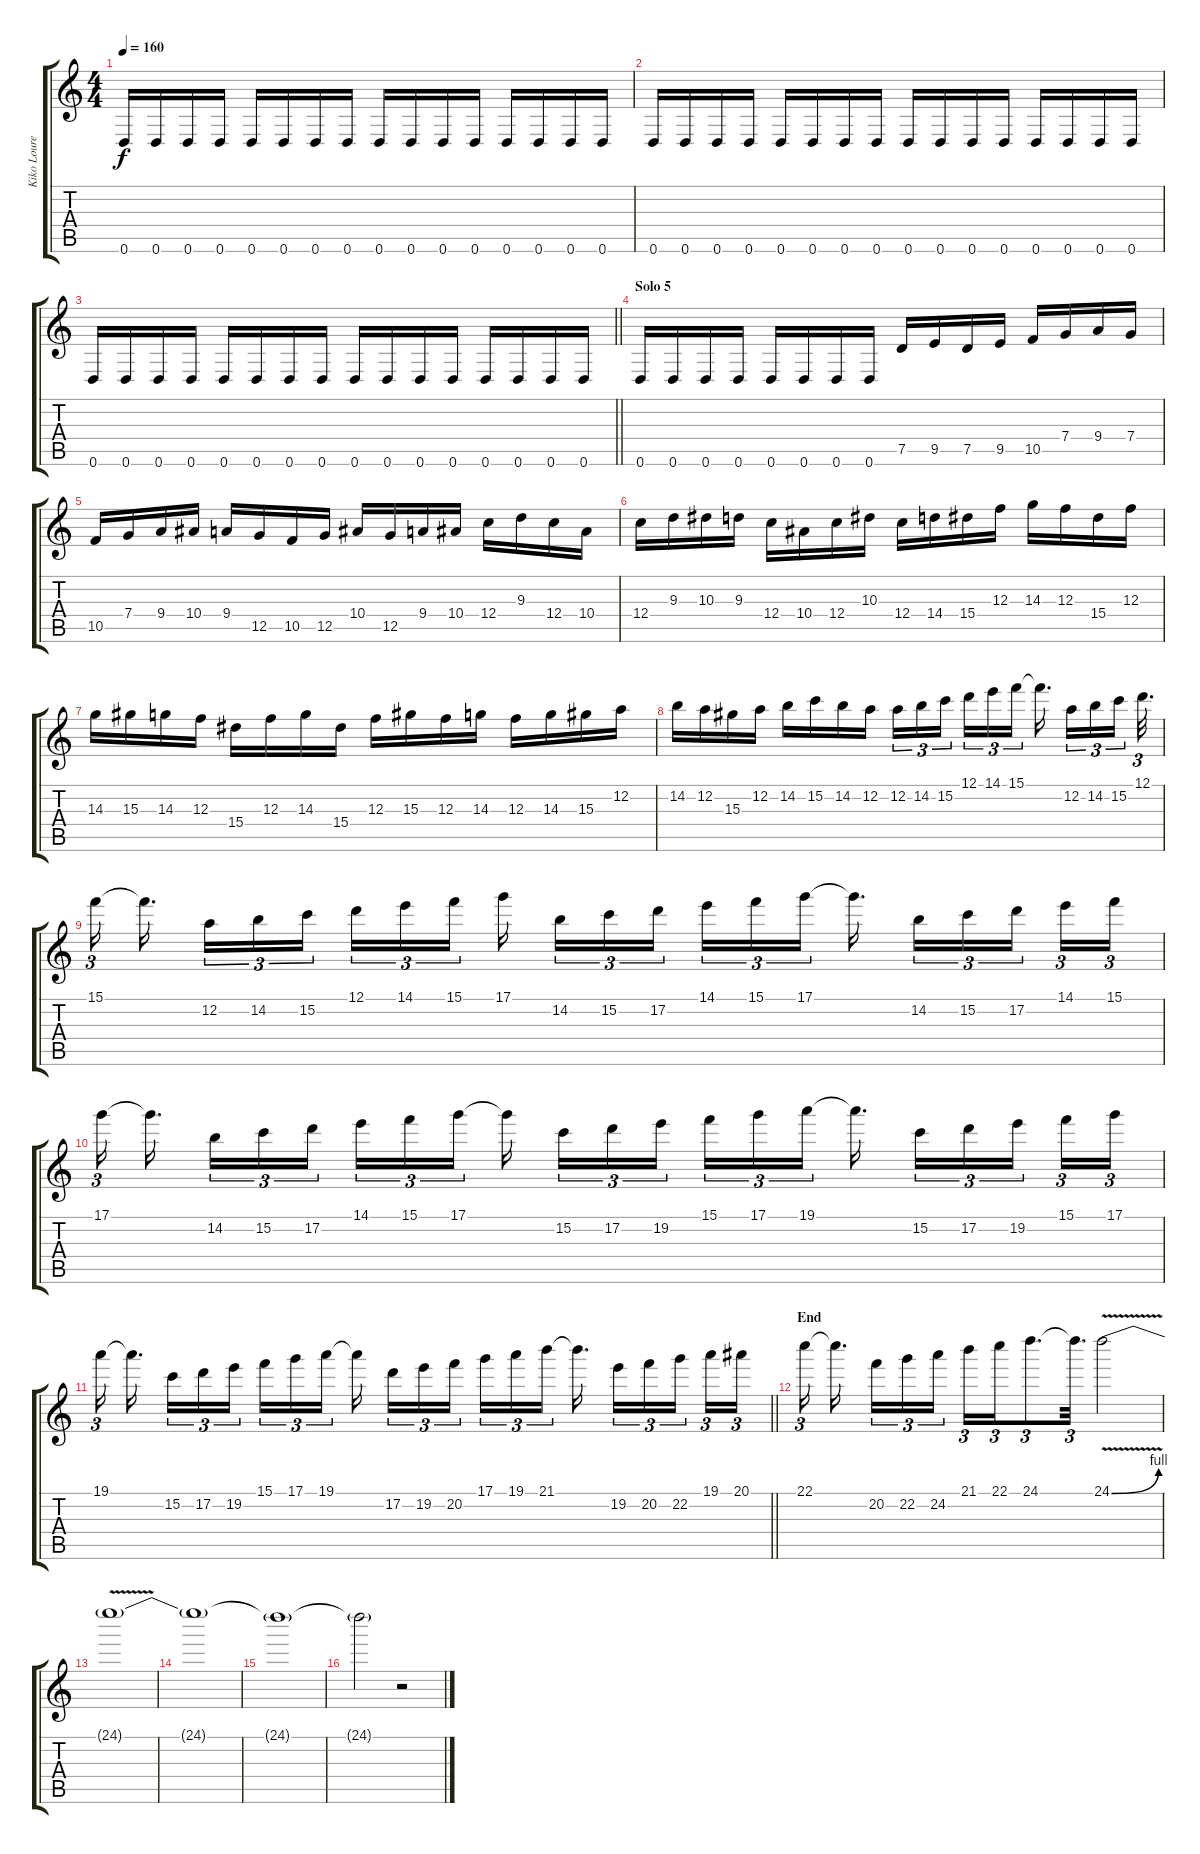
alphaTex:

\track ("Kiko Loureiro" "Kiko Loure") {instrument distortionguitar}
\staff {score tabs}
\tuning (D4 A3 F3 C3 G2 D2) {hide}
\ts (4 4)
\tempo 160
\clef g2
\ks c
0.6.16{dy f} 0.6.16 0.6.16 0.6.16 0.6.16 0.6.16 0.6.16 0.6.16 0.6.16 0.6.16 0.6.16 0.6.16 0.6.16 0.6.16 0.6.16 0.6.16 |
0.6.16 0.6.16 0.6.16 0.6.16 0.6.16 0.6.16 0.6.16 0.6.16 0.6.16 0.6.16 0.6.16 0.6.16 0.6.16 0.6.16 0.6.16 0.6.16 |
\barLineRight lightlight
0.6.16 0.6.16 0.6.16 0.6.16 0.6.16 0.6.16 0.6.16 0.6.16 0.6.16 0.6.16 0.6.16 0.6.16 0.6.16 0.6.16 0.6.16 0.6.16 |
\section ("" "Solo 5")
0.6.16 0.6.16 0.6.16 0.6.16 0.6.16 0.6.16 0.6.16 0.6.16 7.5.16 9.5.16 7.5.16 9.5.16 10.5.16 7.4.16 9.4.16 7.4.16 |
10.5.16 7.4.16 9.4.16 10.4.16 9.4.16 12.5.16 10.5.16 12.5.16 10.4.16 12.5.16 9.4.16 10.4.16 12.4.16 9.3.16 12.4.16 10.4.16 |
12.4.16 9.3.16 10.3.16 9.3.16 12.4.16 10.4.16 12.4.16 10.3.16 12.4.16 14.4.16 15.4.16 12.3.16 14.3.16 12.3.16 15.4.16 12.3.16 |
14.3.16 15.3.16 14.3.16 12.3.16 15.4.16 12.3.16 14.3.16 15.4.16 12.3.16 15.3.16 12.3.16 14.3.16 12.3.16 14.3.16 15.3.16 12.2.16 |
14.2.16 12.2.16 15.3.16 12.2.16 14.2.16 15.2.16 14.2.16 12.2.16 12.2.16{tu (3 2)} 14.2.16{tu (3 2)} 15.2.16{tu (3 2) beam splitsecondary} 12.1.16{tu (3 2)} 14.1.16{tu (3 2)} 15.1.16{tu (3 2)} 15.1{t}.16{d beam splitsecondary} 12.2.16{tu (3 2)} 14.2.16{tu (3 2)} 15.2.16{tu (3 2) beam splitsecondary} 12.1.32{d tu (3 2)} |
15.1.16{tu (3 2) beam splitsecondary} 15.1{t}.16{d beam splitsecondary} 12.2.16{tu (3 2)} 14.2.16{tu (3 2)} 15.2.16{tu (3 2)} 12.1.16{tu (3 2)} 14.1.16{tu (3 2)} 15.1.16{tu (3 2) beam splitsecondary} 17.1.16{beam splitsecondary} 14.2.16{tu (3 2)} 15.2.16{tu (3 2)} 17.2.16{tu (3 2) beam splitsecondary} 14.1.16{tu (3 2)} 15.1.16{tu (3 2)} 17.1.16{tu (3 2) beam splitsecondary} 17.1{t}.16{d} 14.2.16{tu (3 2)} 15.2.16{tu (3 2)} 17.2.16{tu (3 2) beam splitsecondary} 14.1.16{tu (3 2)} 15.1.16{tu (3 2)} |
17.1.16{tu (3 2) beam splitsecondary} 17.1{t}.16{d beam splitsecondary} 14.2.16{tu (3 2)} 15.2.16{tu (3 2)} 17.2.16{tu (3 2)} 14.1.16{tu (3 2)} 15.1.16{tu (3 2)} 17.1.16{tu (3 2) beam splitsecondary} 17.1{t}.16{beam splitsecondary} 15.2.16{tu (3 2)} 17.2.16{tu (3 2)} 19.2.16{tu (3 2) beam splitsecondary} 15.1.16{tu (3 2)} 17.1.16{tu (3 2)} 19.1.16{tu (3 2) beam splitsecondary} 19.1{t}.16{d} 15.2.16{tu (3 2)} 17.2.16{tu (3 2)} 19.2.16{tu (3 2) beam splitsecondary} 15.1.16{tu (3 2)} 17.1.16{tu (3 2)} |
\barLineRight lightlight
19.1.16{tu (3 2) beam splitsecondary} 19.1{t}.16{d beam splitsecondary} 15.2.16{tu (3 2)} 17.2.16{tu (3 2)} 19.2.16{tu (3 2)} 15.1.16{tu (3 2)} 17.1.16{tu (3 2)} 19.1.16{tu (3 2) beam splitsecondary} 19.1{t}.16{beam splitsecondary} 17.2.16{tu (3 2)} 19.2.16{tu (3 2)} 20.2.16{tu (3 2) beam splitsecondary} 17.1.16{tu (3 2)} 19.1.16{tu (3 2)} 21.1.16{tu (3 2) beam splitsecondary} 21.1{t}.16{d} 19.2.16{tu (3 2)} 20.2.16{tu (3 2)} 22.2.16{tu (3 2) beam splitsecondary} 19.1.16{tu (3 2)} 20.1.16{tu (3 2)} |
\section ("" "End")
22.1.16{tu (3 2) beam splitsecondary} 22.1{t}.16{d beam splitsecondary} 20.2.16{tu (3 2)} 22.2.16{tu (3 2)} 24.2.16{tu (3 2)} 21.1.16{tu (3 2)} 22.1.16{tu (3 2)} 24.1.8{d tu (3 2)} 24.1{t}.32{d tu (3 2)} 24.1{be (bend 0 0 60 4) v}.2 |
24.1{t}.1 |
24.1{t}.1 |
24.1{t}.1 |
24.1{t}.2 r.2
